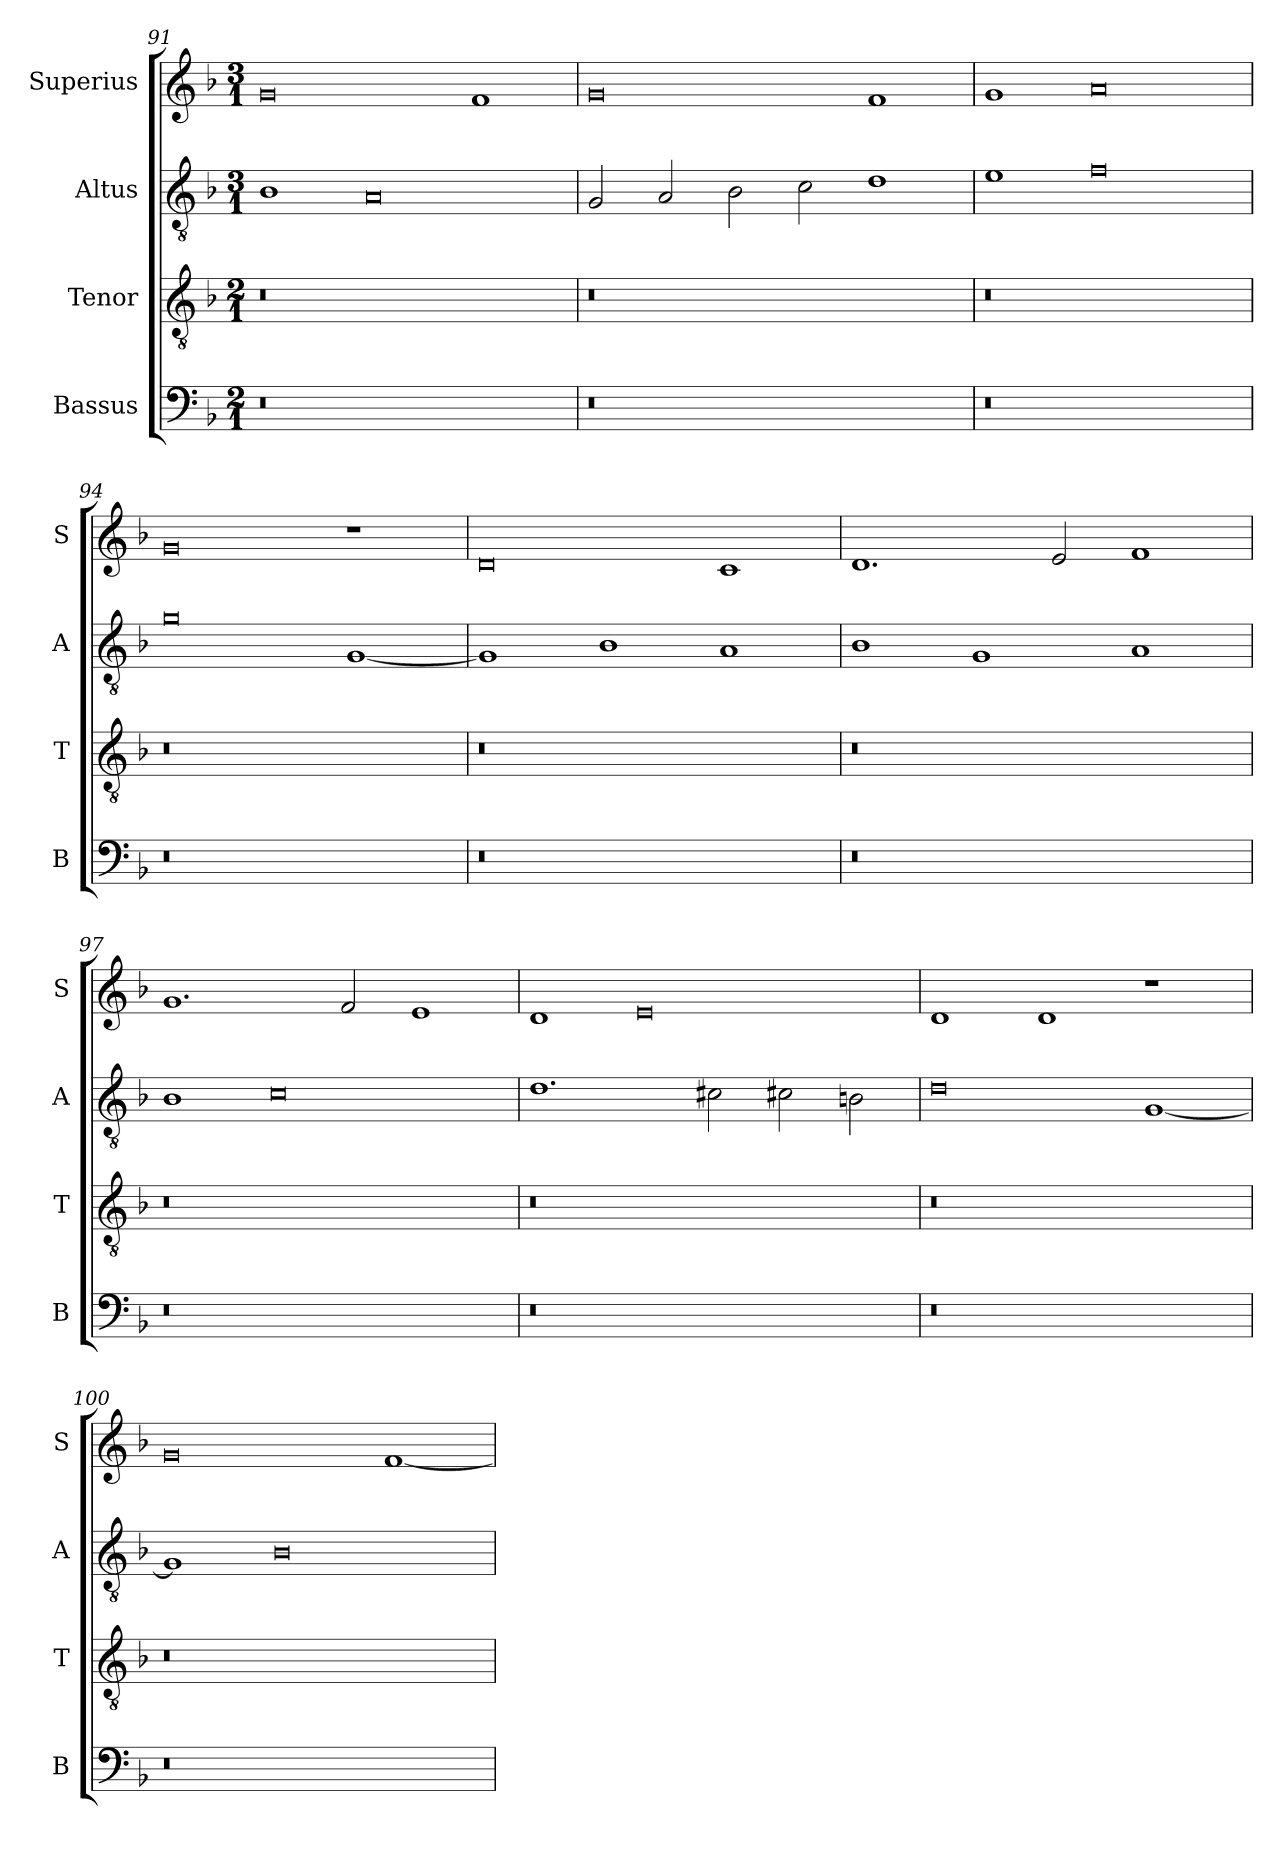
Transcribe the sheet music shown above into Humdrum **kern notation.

**kern	**kern	**kern	**kern
*part4	*part3	*part2	*part1
*staff4	*staff3	*staff2	*staff1
*I"Bassus	*I"Tenor	*I"Altus	*I"Superius
*I'B	*I'T	*I'A	*I'S
*clefF4	*clefGv2	*clefGv2	*clefG2
*k[b-]	*k[b-]	*k[b-]	*k[b-]
*M2/1	*M2/1	*M3/1	*M3/1
=91	=91	=91	=91
!LO:N:vis=0	!LO:N:vis=0	!	!
0.r	0.r	1B-	0g
.	.	0A	.
.	.	.	1f
=92	=92	=92	=92
!LO:N:vis=0	!LO:N:vis=0	!	!
0.r	0.r	2G/	0g
.	.	2A/	.
.	.	2B-\	.
.	.	2c\	.
.	.	1d	1f
=93	=93	=93	=93
!LO:N:vis=0	!LO:N:vis=0	!	!
0.r	0.r	1e	1g
.	.	0f	0a
=94	=94	=94	=94
!LO:N:vis=0	!LO:N:vis=0	!	!
0.r	0.r	0g	0g
.	.	[1G	1r
=95	=95	=95	=95
!LO:N:vis=0	!LO:N:vis=0	!	!
0.r	0.r	1G]	0d
.	.	1B-	.
.	.	1A	1c
=96	=96	=96	=96
!LO:N:vis=0	!LO:N:vis=0	!	!
0.r	0.r	1B-	1.d
.	.	1G	.
.	.	.	2e/
.	.	1A	1f
=97	=97	=97	=97
!LO:N:vis=0	!LO:N:vis=0	!	!
0.r	0.r	1B-	1.g
.	.	0c	.
.	.	.	2f/
.	.	.	1e
=98	=98	=98	=98
!LO:N:vis=0	!LO:N:vis=0	!	!
0.r	0.r	1.d	1d
.	.	.	0e
.	.	2c#X\	.
.	.	2c#X\	.
.	.	2Bn\	.
=99	=99	=99	=99
!LO:N:vis=0	!LO:N:vis=0	!	!
0.r	0.r	0d	1d
.	.	.	1d
.	.	[1G	1r
=100	=100	=100	=100
!LO:N:vis=0	!LO:N:vis=0	!	!
0.r	0.r	1G]	0g
.	.	0B-	.
.	.	.	[1f
=	=	=	=
*-	*-	*-	*-
